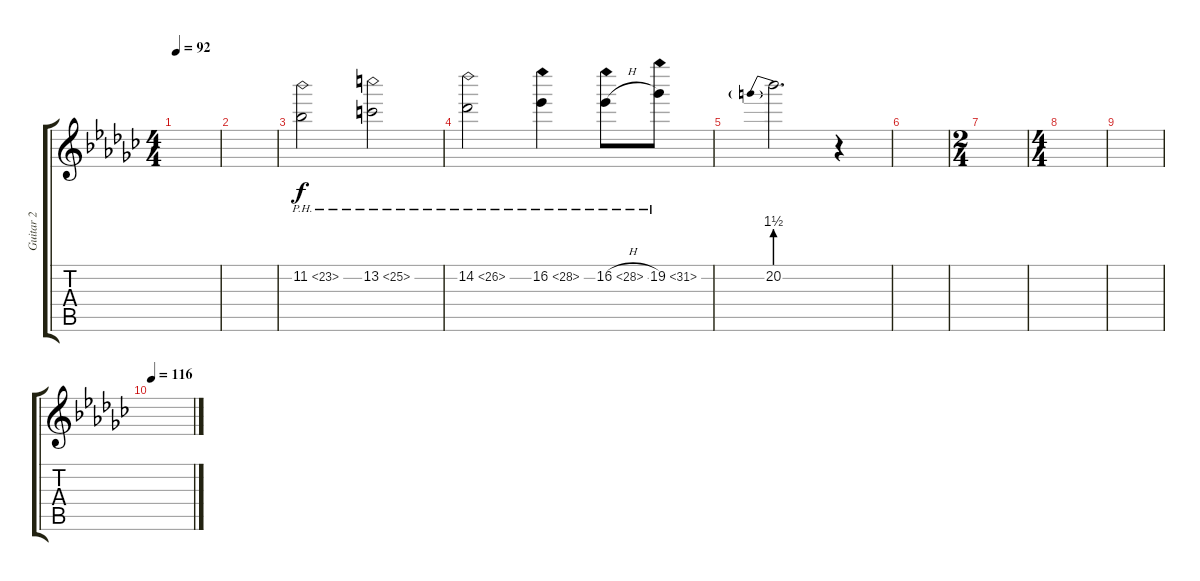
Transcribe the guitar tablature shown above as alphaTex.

\track ("Guitar 2" "Guitar 2") {instrument distortionguitar}
\staff {score tabs}
\tuning (E4 B3 G3 D3 A2 E2) {hide}
\ts (4 4)
\tempo 92
\clef g2
\ks gb
|
|
11.2{ph 12}.2 13.2{ph 12}.2 |
14.2{ph 12}.2 16.2{ph 12}.4 16.2{ph 12 h}.8 19.2{ph 12}.8 |
20.2{be (prebend 0 6 60 6)}.2{d} r.4 |
|
\ts (2 4)
|
\ts (4 4)
|
|
\tempo 116
